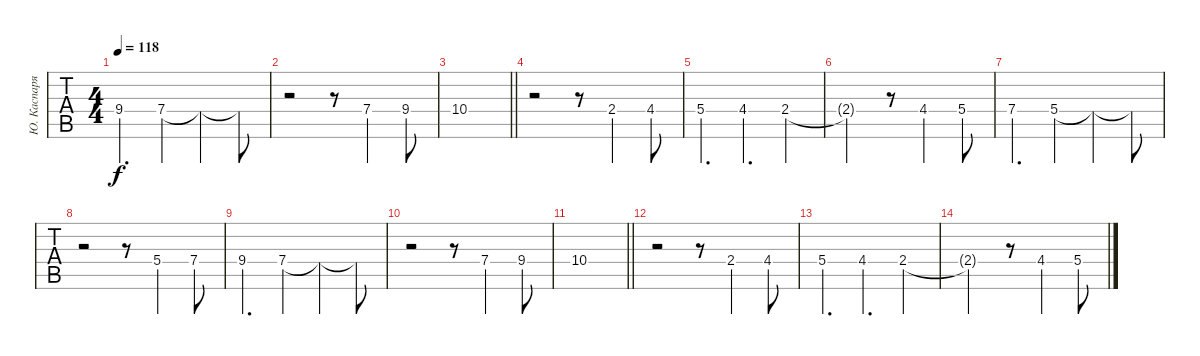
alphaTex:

\track ("Ю. Каспарян (Доп. гитара)" "Ю. Каспаря") {instrument electricguitarclean}
\staff {tabs}
\tuning (E4 B3 G3 D3 A2 E2) {hide}
\ts (4 4)
\tempo 118
\clef g2
\ks c
9.4.4{d dy f} 7.4.4 7.4{t}.4 7.4{t}.8 |
r.2 r.8 7.4.4 9.4.8 |
\barLineRight lightlight
10.4.1 |
r.2 r.8 2.4.4 4.4.8 |
5.4.4{d} 4.4.4{d} 2.4.4 |
2.4{t}.2 r.8 4.4.4 5.4.8 |
7.4.4{d} 5.4.4 5.4{t}.4 5.4{t}.8 |
r.2 r.8 5.4.4 7.4.8 |
9.4.4{d} 7.4.4 7.4{t}.4 7.4{t}.8 |
r.2 r.8 7.4.4 9.4.8 |
\barLineRight lightlight
10.4.1 |
r.2 r.8 2.4.4 4.4.8 |
5.4.4{d} 4.4.4{d} 2.4.4 |
2.4{t}.2 r.8 4.4.4 5.4.8
